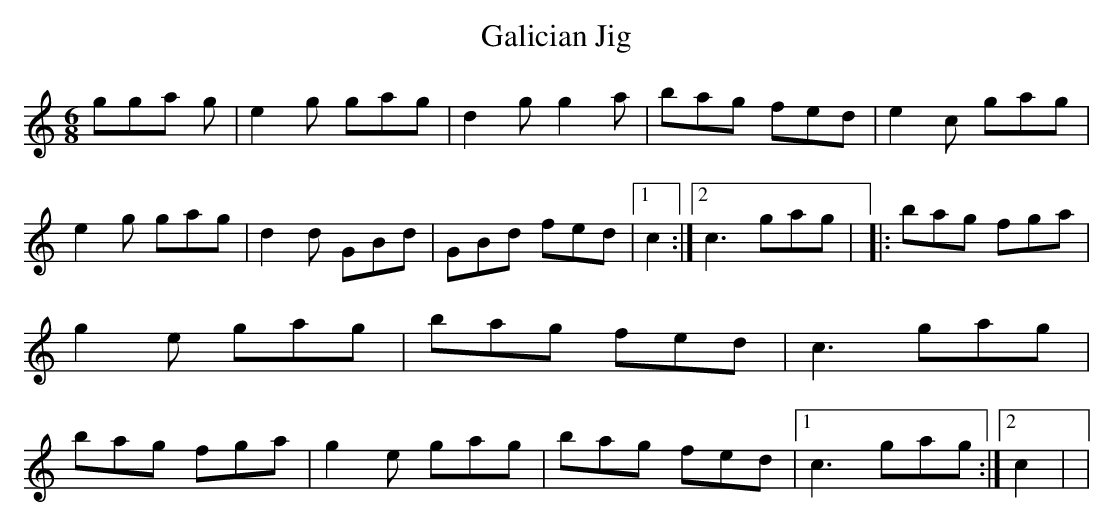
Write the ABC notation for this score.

X:1
T:Galician Jig
M:6/8
L:1/8
K:C
gga g |\
e2 g gag |\
d2 g g2 a |\
bag fed |\
e2 c gag |\
e2 g gag |\
d2 d GBd |\
GBd fed \
|1 c2 :|2\
c3 gag |\
|: bag fga |\
g2 e gag |\
bag fed |\
c3 gag |\
bag fga |\
g2 e gag |\
bag fed \
|1 c3 gag :|2\
c2 |\
|
